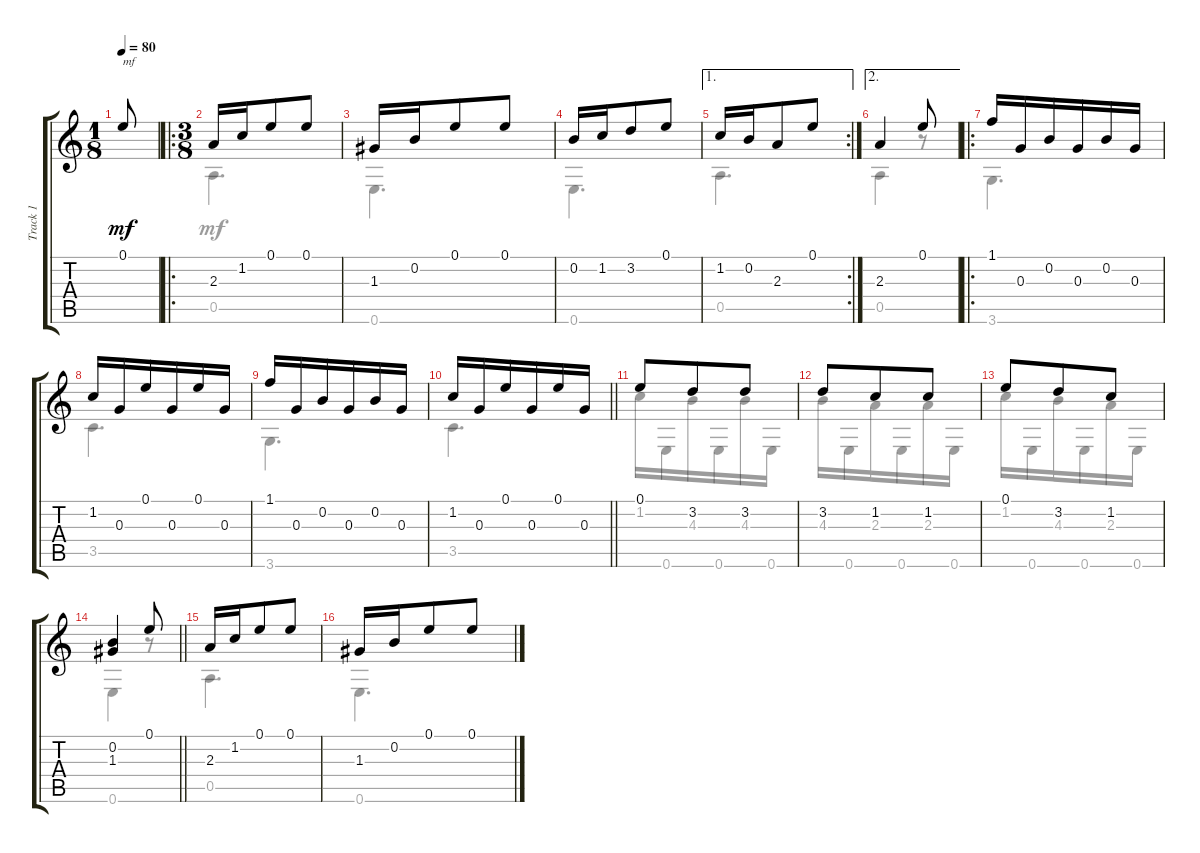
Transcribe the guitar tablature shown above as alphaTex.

\track ("Track 1" "Track 1") {instrument acousticguitarsteel}
\staff {score tabs}
\tuning (E4 B3 G3 D3 A2 E2) {hide}
\voice
\ts (1 8)
\tempo 80
\clef g2
\ks aminor
0.1.8{txt "mf" dy mf instrument acousticguitarsteel beam Up} |
\ro
\ts (3 8)
2.3.16 1.2.16{beam merge} 0.1.8{beam merge} 0.1.8 |
1.3.16 0.2.16{beam merge} 0.1.8{beam merge} 0.1.8 |
0.2.16 1.2.16{beam merge} 3.2.8{beam merge} 0.1.8 |
\ae 1
\rc 2
1.2.16 0.2.16{beam merge} 2.3.8{beam merge} 0.1.8 |
\ae 2
2.3.4 0.1.8 |
\ro
1.1.16 0.3.16{beam merge} 0.2.16 0.3.16{beam merge} 0.2.16 0.3.16 |
1.2.16 0.3.16{beam merge} 0.1.16 0.3.16{beam merge} 0.1.16 0.3.16 |
1.1.16 0.3.16{beam merge} 0.2.16 0.3.16{beam merge} 0.2.16 0.3.16 |
\barLineRight lightlight
1.2.16 0.3.16{beam merge} 0.1.16 0.3.16{beam merge} 0.1.16 0.3.16 |
0.1.8 3.2.8 3.2.8 |
3.2.8 1.2.8 1.2.8 |
0.1.8 3.2.8 1.2.8 |
\barLineRight lightlight
(0.2 1.3).4 0.1.8 |
2.3.16 1.2.16{beam merge} 0.1.8{beam merge} 0.1.8 |
1.3.16 0.2.16{beam merge} 0.1.8{beam merge} 0.1.8
\voice
\clef g2
\ottava regular
\simile none
\ks aminor
|
0.5.4{d} |
0.6.4{d} |
0.6.4{d} |
0.5.4{d} |
0.5.4 r.8 |
3.6.4{d} |
3.5.4{d} |
3.6.4{d} |
\barLineRight lightlight
3.5.4{d} |
1.2.16 0.6.16{beam merge} 4.3.16 0.6.16{beam merge} 4.3.16 0.6.16 |
4.3.16 0.6.16{beam merge} 2.3.16 0.6.16{beam merge} 2.3.16 0.6.16 |
1.2.16 0.6.16{beam merge} 4.3.16 0.6.16{beam merge} 2.3.16 0.6.16 |
\barLineRight lightlight
0.6.4 r.8 |
0.5.4{d} |
0.6.4{d}
